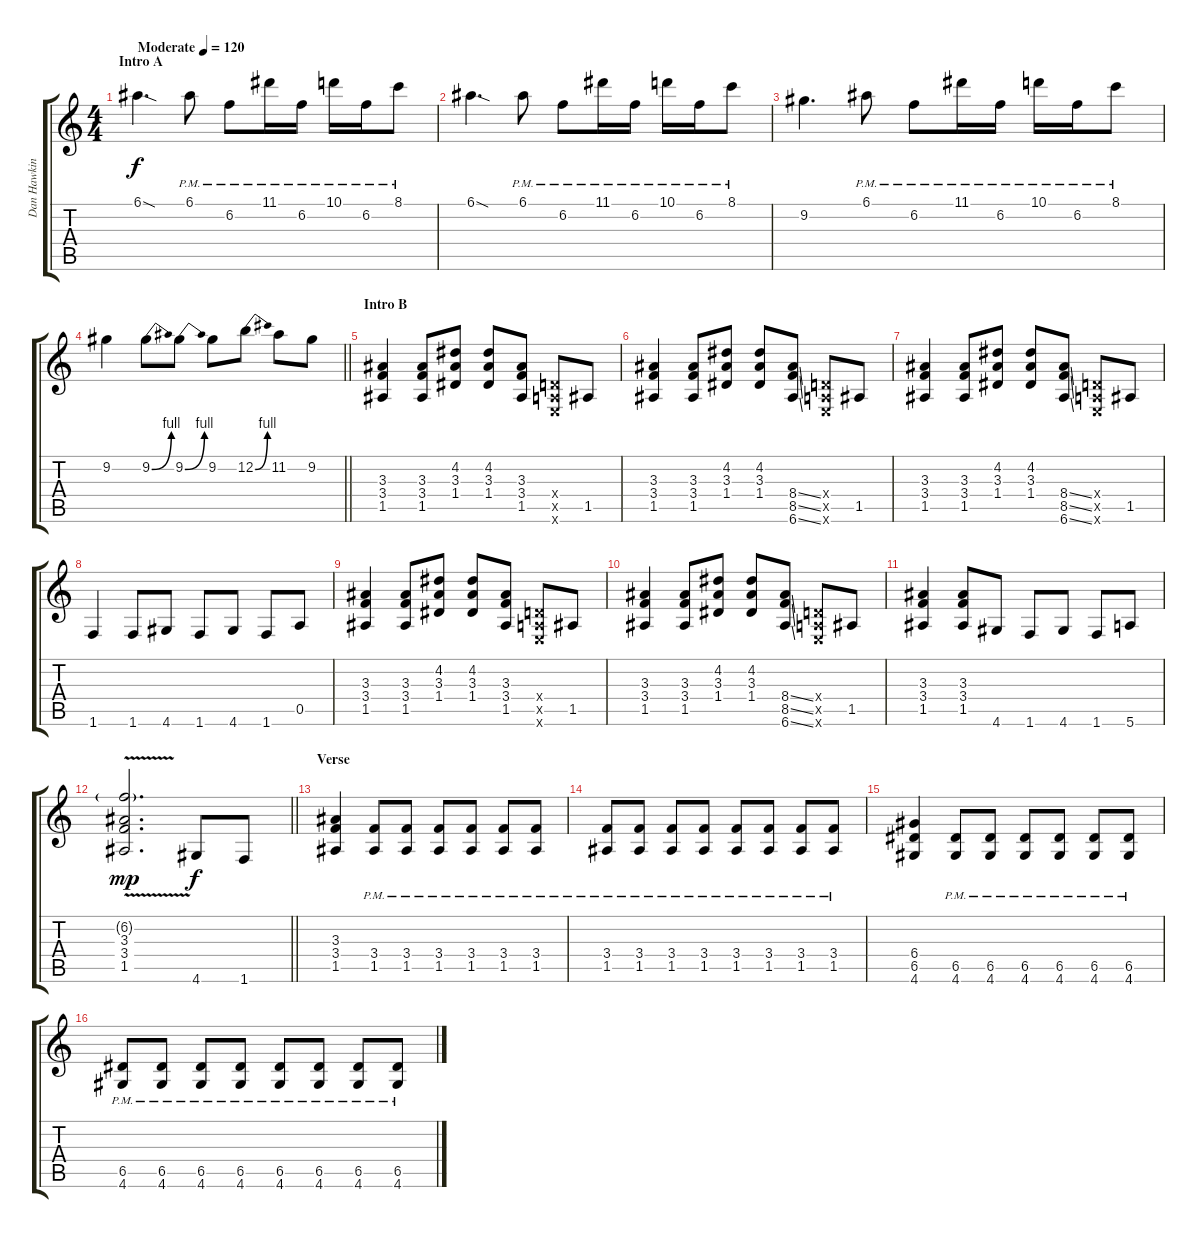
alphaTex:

\track ("Dan Hawkins: Lead Guitar" "Dan Hawkin") {instrument overdrivenguitar}
\staff {score tabs}
\tuning (E4 B3 G3 D3 A2 E2) {hide}
\ts (4 4)
\section ("" "Intro A")
\tempo (120 "Moderate")
\clef g2
\ks c
6.1{sod}.4{d dy f instrument overdrivenguitar} 6.1{pm}.8 6.2{pm}.8 11.1{pm}.16 6.2{pm}.16 10.1{pm}.16 6.2{pm}.16 8.1{pm}.8 |
6.1{sod}.4{d} 6.1{pm}.8 6.2{pm}.8 11.1{pm}.16 6.2{pm}.16 10.1{pm}.16 6.2{pm}.16 8.1{pm}.8 |
9.2.4{d} 6.1{pm}.8 6.2{pm}.8 11.1{pm}.16 6.2{pm}.16 10.1{pm}.16 6.2{pm}.16 8.1{pm}.8 |
\barLineRight lightlight
9.2.4 9.2{be (bend 0 0 60 4)}.8 9.2{be (bend 0 0 60 4)}.8 9.2.8 12.2{be (bend 0 0 60 4)}.8 11.2.8 9.2.8 |
\section ("" "Intro B")
(3.3 3.4 1.5).4 (3.3 3.4 1.5).8 (4.2 3.3 1.4).8 (4.2 3.3 1.4).8 (3.3 3.4 1.5).8 (0.4{x} 0.5{x} 0.6{x}).8 1.5.8 |
(3.3 3.4 1.5).4 (3.3 3.4 1.5).8 (4.2 3.3 1.4).8 (4.2 3.3 1.4).8 (8.4{ss} 8.5{ss} 6.6{ss}).8 (0.4{x} 0.5{x} 0.6{x}).8 1.5.8 |
(3.3 3.4 1.5).4 (3.3 3.4 1.5).8 (4.2 3.3 1.4).8 (4.2 3.3 1.4).8 (8.4{ss} 8.5{ss} 6.6{ss}).8 (0.4{x} 0.5{x} 0.6{x}).8 1.5.8 |
1.6.4 1.6.8 4.6.8 1.6.8 4.6.8 1.6.8 0.5.8 |
(3.3 3.4 1.5).4 (3.3 3.4 1.5).8 (4.2 3.3 1.4).8 (4.2 3.3 1.4).8 (3.3 3.4 1.5).8 (0.4{x} 0.5{x} 0.6{x}).8 1.5.8 |
(3.3 3.4 1.5).4 (3.3 3.4 1.5).8 (4.2 3.3 1.4).8 (4.2 3.3 1.4).8 (8.4{ss} 8.5{ss} 6.6{ss}).8 (0.4{x} 0.5{x} 0.6{x}).8 1.5.8 |
(3.3 3.4 1.5).4 (3.3 3.4 1.5).8 4.6.8 1.6.8 4.6.8 1.6.8 5.6.8 |
\barLineRight lightlight
(6.2{v g} 3.3 3.4 1.5).2{d dy mp} 4.6.8{dy f} 1.6.8 |
\section ("" "Verse")
(3.3 3.4 1.5).4 (3.4{pm} 1.5{pm}).8 (3.4{pm} 1.5{pm}).8 (3.4{pm} 1.5{pm}).8 (3.4{pm} 1.5{pm}).8 (3.4{pm} 1.5{pm}).8 (3.4{pm} 1.5{pm}).8 |
(3.4{pm} 1.5{pm}).8 (3.4{pm} 1.5{pm}).8 (3.4{pm} 1.5{pm}).8 (3.4{pm} 1.5{pm}).8 (3.4{pm} 1.5{pm}).8 (3.4{pm} 1.5{pm}).8 (3.4{pm} 1.5{pm}).8 (3.4{pm} 1.5{pm}).8 |
(6.4 6.5 4.6).4 (6.5{pm} 4.6{pm}).8 (6.5{pm} 4.6{pm}).8 (6.5{pm} 4.6{pm}).8 (6.5{pm} 4.6{pm}).8 (6.5{pm} 4.6{pm}).8 (6.5{pm} 4.6{pm}).8 |
(6.5{pm} 4.6{pm}).8 (6.5{pm} 4.6{pm}).8 (6.5{pm} 4.6{pm}).8 (6.5{pm} 4.6{pm}).8 (6.5{pm} 4.6{pm}).8 (6.5{pm} 4.6{pm}).8 (6.5{pm} 4.6{pm}).8 (6.5{pm} 4.6{pm}).8
